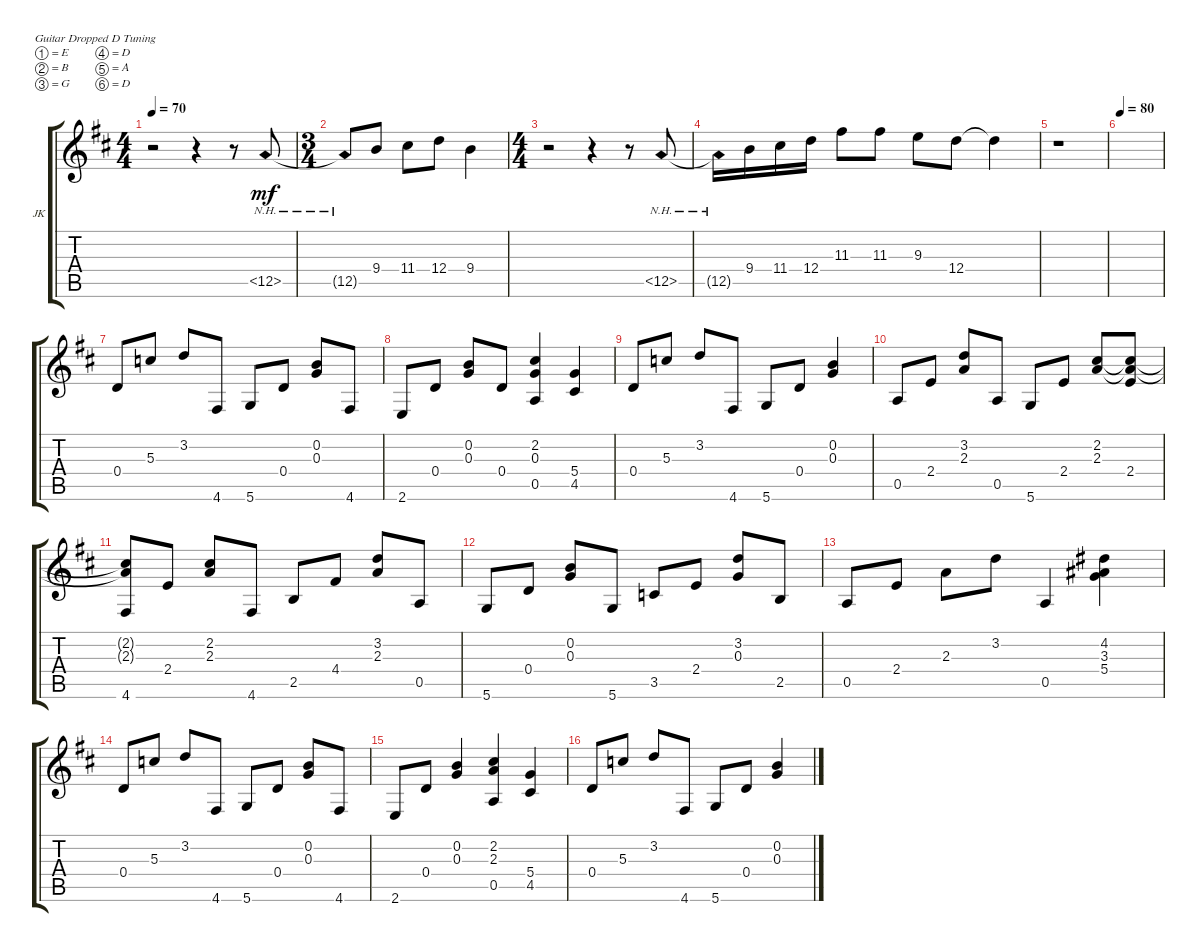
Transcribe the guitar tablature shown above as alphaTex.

\defaultSystemsLayout 2
\bracketExtendMode groupsimilarinstruments
\useSystemSignSeparator
\firstSystemTrackNameOrientation horizontal
\otherSystemsTrackNameOrientation horizontal
\chordDiagramsInScore
\track ("John Knowles" "JK") {instrument acousticguitarnylon}
\staff {score tabs}
\tuning (E4 B3 G3 D3 A2 D2)
\ts (4 4)
\tempo 70
\clef g2
\ks d
r.2{dy mf instrument acousticguitarnylon} r.4 r.8 12.5{nh}.8 |
\ts (3 4)
\beaming (8 2 2 2)
12.5{nh t}.8 9.4.8 11.4.8 12.4.8 9.4.4 |
\ts (4 4)
\beaming (8 2 2 2 2)
r.2 r.4 r.8 12.5{nh}.8 |
12.5{nh t}.16 9.4.16 11.4.16 12.4.16 11.3.8 11.3.8 9.3.8 12.4.8 12.4{t}.4 |
r.1 |
\tempo 80
|
0.4.8 5.3.8 3.2.8 4.6.8 5.6.8 0.4.8 (0.2 0.3).8 4.6.8 |
2.6.8 0.4.8 (0.2 0.3).8 0.4.8 (0.5 2.2 0.3).4 (4.5 5.4).4 |
0.4.8 5.3.8 3.2.8 4.6.8 5.6.8 0.4.8 (0.2 0.3).4 |
0.5.8 2.4.8 (2.3 3.2).8 0.5.8 5.6.8 2.4.8 (2.2 2.3).8 (2.4 2.2{t} 2.3{t}).8 |
(4.6 2.2{t} 2.3{t}).8 2.4.8 (2.2 2.3).8 4.6.8 2.5.8 4.4.8 (3.2 2.3).8 0.5.8 |
5.6.8 0.4.8 (0.2 0.3).8 5.6.8 3.5.8 2.4.8 (3.2 0.3).8 2.5.8 |
0.5.8 2.4.8 2.3.8 3.2.8 0.5.4 (4.2 3.3 5.4).4 |
0.4.8 5.3.8 3.2.8 4.6.8 5.6.8 0.4.8 (0.2 0.3).8 4.6.8 |
2.6.8 0.4.8 (0.2 0.3).4 (2.2 2.3 0.5).4 (4.5 5.4).4 |
0.4.8 5.3.8 3.2.8 4.6.8 5.6.8 0.4.8 (0.2 0.3).4
